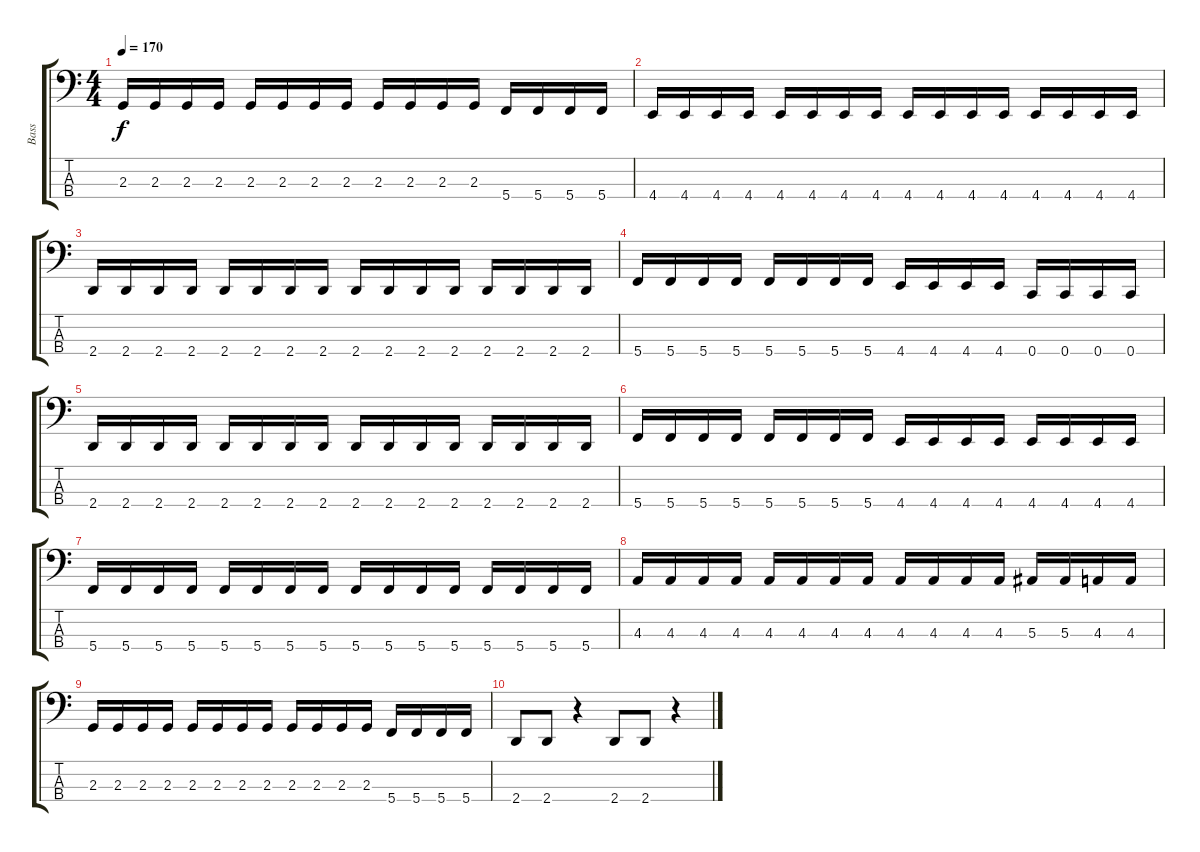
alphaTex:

\track ("Bass" "Bass") {instrument electricbasspick}
\staff {score tabs}
\tuning (Eb2 Bb1 F1 C1) {hide}
\ts (4 4)
\tempo 170
\clef f4
\ks c
2.3.16{dy f} 2.3.16 2.3.16 2.3.16 2.3.16 2.3.16 2.3.16 2.3.16 2.3.16 2.3.16 2.3.16 2.3.16 5.4.16 5.4.16 5.4.16 5.4.16 |
4.4.16 4.4.16 4.4.16 4.4.16 4.4.16 4.4.16 4.4.16 4.4.16 4.4.16 4.4.16 4.4.16 4.4.16 4.4.16 4.4.16 4.4.16 4.4.16 |
2.4.16 2.4.16 2.4.16 2.4.16 2.4.16 2.4.16 2.4.16 2.4.16 2.4.16 2.4.16 2.4.16 2.4.16 2.4.16 2.4.16 2.4.16 2.4.16 |
5.4.16 5.4.16 5.4.16 5.4.16 5.4.16 5.4.16 5.4.16 5.4.16 4.4.16 4.4.16 4.4.16 4.4.16 0.4.16 0.4.16 0.4.16 0.4.16 |
2.4.16 2.4.16 2.4.16 2.4.16 2.4.16 2.4.16 2.4.16 2.4.16 2.4.16 2.4.16 2.4.16 2.4.16 2.4.16 2.4.16 2.4.16 2.4.16 |
5.4.16 5.4.16 5.4.16 5.4.16 5.4.16 5.4.16 5.4.16 5.4.16 4.4.16 4.4.16 4.4.16 4.4.16 4.4.16 4.4.16 4.4.16 4.4.16 |
5.4.16 5.4.16 5.4.16 5.4.16 5.4.16 5.4.16 5.4.16 5.4.16 5.4.16 5.4.16 5.4.16 5.4.16 5.4.16 5.4.16 5.4.16 5.4.16 |
4.3.16 4.3.16 4.3.16 4.3.16 4.3.16 4.3.16 4.3.16 4.3.16 4.3.16 4.3.16 4.3.16 4.3.16 5.3.16 5.3.16 4.3.16 4.3.16 |
2.3.16 2.3.16 2.3.16 2.3.16 2.3.16 2.3.16 2.3.16 2.3.16 2.3.16 2.3.16 2.3.16 2.3.16 5.4.16 5.4.16 5.4.16 5.4.16 |
2.4.8 2.4.8 r.4 2.4.8 2.4.8 r.4
